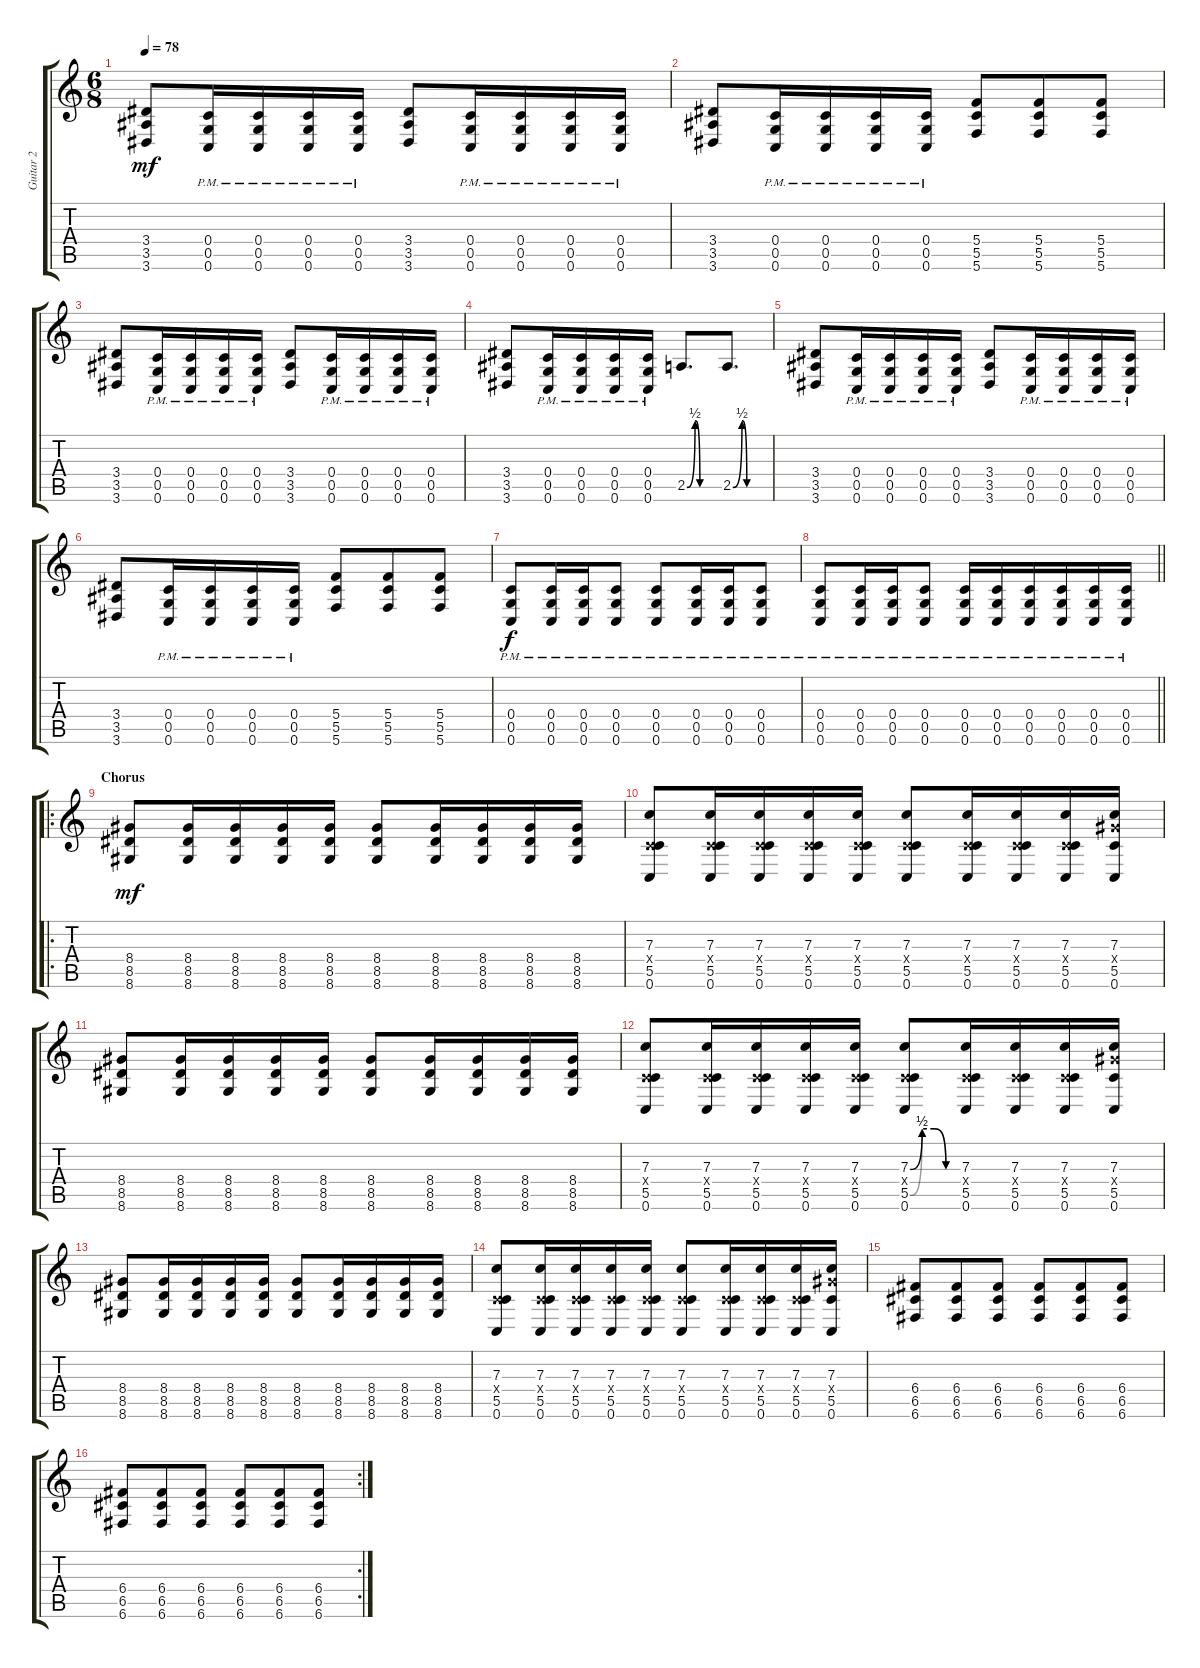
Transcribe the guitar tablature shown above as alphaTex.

\track ("Guitar 2" "Guitar 2") {instrument overdrivenguitar}
\staff {score tabs}
\tuning (D4 A3 F3 C3 G2 C2) {hide}
\ts (6 8)
\tempo 78
\clef g2
\ks c
(3.4 3.5 3.6).8{dy mf} (0.4{pm} 0.5{pm} 0.6{pm}).16 (0.4{pm} 0.5{pm} 0.6{pm}).16 (0.4{pm} 0.5{pm} 0.6{pm}).16 (0.4{pm} 0.5{pm} 0.6{pm}).16 (3.4 3.5 3.6).8 (0.4{pm} 0.5{pm} 0.6{pm}).16 (0.4{pm} 0.5{pm} 0.6{pm}).16 (0.4{pm} 0.5{pm} 0.6{pm}).16 (0.4{pm} 0.5{pm} 0.6{pm}).16 |
(3.4 3.5 3.6).8 (0.4{pm} 0.5{pm} 0.6{pm}).16 (0.4{pm} 0.5{pm} 0.6{pm}).16 (0.4{pm} 0.5{pm} 0.6{pm}).16 (0.4{pm} 0.5{pm} 0.6{pm}).16 (5.4 5.5 5.6).8 (5.4 5.5 5.6).8 (5.4 5.5 5.6).8 |
(3.4 3.5 3.6).8 (0.4{pm} 0.5{pm} 0.6{pm}).16 (0.4{pm} 0.5{pm} 0.6{pm}).16 (0.4{pm} 0.5{pm} 0.6{pm}).16 (0.4{pm} 0.5{pm} 0.6{pm}).16 (3.4 3.5 3.6).8 (0.4{pm} 0.5{pm} 0.6{pm}).16 (0.4{pm} 0.5{pm} 0.6{pm}).16 (0.4{pm} 0.5{pm} 0.6{pm}).16 (0.4{pm} 0.5{pm} 0.6{pm}).16 |
(3.4 3.5 3.6).8 (0.4{pm} 0.5{pm} 0.6{pm}).16 (0.4{pm} 0.5{pm} 0.6{pm}).16 (0.4{pm} 0.5{pm} 0.6{pm}).16 (0.4{pm} 0.5{pm} 0.6{pm}).16 2.5{be (custom 0 0 15 2 24 0 45 0 60 0)}.8{d} 2.5{be (custom 0 0 15 2 23 0 45 0 60 0)}.8{d} |
(3.4 3.5 3.6).8 (0.4{pm} 0.5{pm} 0.6{pm}).16 (0.4{pm} 0.5{pm} 0.6{pm}).16 (0.4{pm} 0.5{pm} 0.6{pm}).16 (0.4{pm} 0.5{pm} 0.6{pm}).16 (3.4 3.5 3.6).8 (0.4{pm} 0.5{pm} 0.6{pm}).16 (0.4{pm} 0.5{pm} 0.6{pm}).16 (0.4{pm} 0.5{pm} 0.6{pm}).16 (0.4{pm} 0.5{pm} 0.6{pm}).16 |
(3.4 3.5 3.6).8 (0.4{pm} 0.5{pm} 0.6{pm}).16 (0.4{pm} 0.5{pm} 0.6{pm}).16 (0.4{pm} 0.5{pm} 0.6{pm}).16 (0.4{pm} 0.5{pm} 0.6{pm}).16 (5.4 5.5 5.6).8 (5.4 5.5 5.6).8 (5.4 5.5 5.6).8 |
(0.4{pm} 0.5{pm} 0.6{pm}).8{dy f} (0.4{pm} 0.5{pm} 0.6{pm}).16 (0.4{pm} 0.5{pm} 0.6{pm}).16 (0.4{pm} 0.5{pm} 0.6{pm}).8 (0.4{pm} 0.5{pm} 0.6{pm}).8 (0.4{pm} 0.5{pm} 0.6{pm}).16 (0.4{pm} 0.5{pm} 0.6{pm}).16 (0.4{pm} 0.5{pm} 0.6{pm}).8 |
\barLineRight lightlight
(0.4{pm} 0.5{pm} 0.6{pm}).8 (0.4{pm} 0.5{pm} 0.6{pm}).16 (0.4{pm} 0.5{pm} 0.6{pm}).16 (0.4{pm} 0.5{pm} 0.6{pm}).8 (0.4{pm} 0.5{pm} 0.6{pm}).16 (0.4{pm} 0.5{pm} 0.6{pm}).16 (0.4{pm} 0.5{pm} 0.6{pm}).16 (0.4{pm} 0.5{pm} 0.6{pm}).16 (0.4{pm} 0.5{pm} 0.6{pm}).16 (0.4{pm} 0.5{pm} 0.6{pm}).16 |
\ro
\section ("" "Chorus")
(8.4 8.5 8.6).8{dy mf} (8.4 8.5 8.6).16 (8.4 8.5 8.6).16 (8.4 8.5 8.6).16 (8.4 8.5 8.6).16 (8.4 8.5 8.6).8 (8.4 8.5 8.6).16 (8.4 8.5 8.6).16 (8.4 8.5 8.6).16 (8.4 8.5 8.6).16 |
(7.3 0.4{x} 5.5 0.6).8 (7.3 0.4{x} 5.5 0.6).16 (7.3 0.4{x} 5.5 0.6).16 (7.3 0.4{x} 5.5 0.6).16 (7.3 0.4{x} 5.5 0.6).16 (7.3 0.4{x} 5.5 0.6).8 (7.3 0.4{x} 5.5 0.6).16 (7.3 0.4{x} 5.5 0.6).16 (7.3 0.4{x} 5.5 0.6).16 (7.3 8.4{x} 5.5 0.6).16 |
(8.4 8.5 8.6).8 (8.4 8.5 8.6).16 (8.4 8.5 8.6).16 (8.4 8.5 8.6).16 (8.4 8.5 8.6).16 (8.4 8.5 8.6).8 (8.4 8.5 8.6).16 (8.4 8.5 8.6).16 (8.4 8.5 8.6).16 (8.4 8.5 8.6).16 |
(7.3 0.4{x} 5.5 0.6).8 (7.3 0.4{x} 5.5 0.6).16 (7.3 0.4{x} 5.5 0.6).16 (7.3 0.4{x} 5.5 0.6).16 (7.3 0.4{x} 5.5 0.6).16 (7.3{be (custom 0 0 15 2 30 2 45 0 60 0)} 0.4{x} 5.5{be (custom 0 0 15 2 30 2 45 0 60 0)} 0.6).8 (7.3 0.4{x} 5.5 0.6).16 (7.3 0.4{x} 5.5 0.6).16 (7.3 0.4{x} 5.5 0.6).16 (7.3 8.4{x} 5.5 0.6).16 |
(8.4 8.5 8.6).8 (8.4 8.5 8.6).16 (8.4 8.5 8.6).16 (8.4 8.5 8.6).16 (8.4 8.5 8.6).16 (8.4 8.5 8.6).8 (8.4 8.5 8.6).16 (8.4 8.5 8.6).16 (8.4 8.5 8.6).16 (8.4 8.5 8.6).16 |
(7.3 0.4{x} 5.5 0.6).8 (7.3 0.4{x} 5.5 0.6).16 (7.3 0.4{x} 5.5 0.6).16 (7.3 0.4{x} 5.5 0.6).16 (7.3 0.4{x} 5.5 0.6).16 (7.3 0.4{x} 5.5 0.6).8 (7.3 0.4{x} 5.5 0.6).16 (7.3 0.4{x} 5.5 0.6).16 (7.3 0.4{x} 5.5 0.6).16 (7.3 8.4{x} 5.5 0.6).16 |
(6.4 6.5 6.6).8 (6.4 6.5 6.6).8 (6.4 6.5 6.6).8 (6.4 6.5 6.6).8 (6.4 6.5 6.6).8 (6.4 6.5 6.6).8 |
\rc 2
(6.4 6.5 6.6).8 (6.4 6.5 6.6).8 (6.4 6.5 6.6).8 (6.4 6.5 6.6).8 (6.4 6.5 6.6).8 (6.4 6.5 6.6).8
